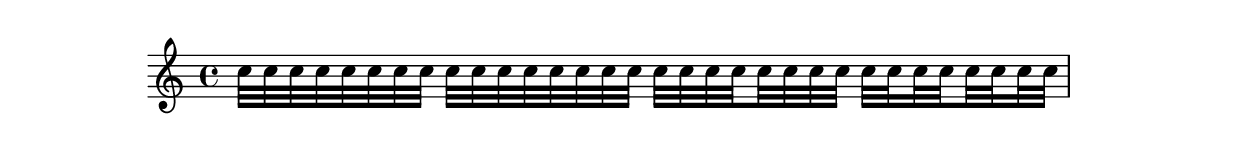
%% DO NOT EDIT this file manually; it is automatically
%% generated from LSR http://lsr.dsi.unimi.it
%% Make any changes in LSR itself, or in Documentation/snippets/new/ ,
%% and then run scripts/auxiliar/makelsr.py
%%
%% This file is in the public domain.
\version "2.14.2"

\header {
  lsrtags = "rhythms"

%% Translation of GIT committish: 6977ddc9a3b63ea810eaecb864269c7d847ccf98

  texidoces = "

Las barras de semicorchea, o de figuras más breves, no se subdividen
de forma predeterminada.  Esto es, las tres (o más) barras se amplían
sin romperse sobre grupos completos de notas.  Este comportamiento se
puede modificar para subdividir las barras en subgrupos mediante el
establecimiento de la propiedad @code{subdivideBeams}.  Cuando está
activada, las barras se subdividen a intervalos definidos por el valor
actual de @code{baseMoment} mediante la reducción de las barras
repetidas a una sola entre los subgrupos.  Observe que el valor
predeterminado de @code{baseMoment} es uno más que el denominador del
tipo de compás actual, si no se fija explícitamente.  Se debe ajustar
a una fracción que da la duración del subgrupo de barras utilizando la
función @code{ly:make-moment}, como se ve en este fragmento de código.
Asimismo, cuando se modifica @code{baseMoment}, se debería cambiar
también @code{beatStructure} para que corresponda al @code{baseMoment}
nuevo:

"
  doctitlees = "Subdivisión de barras"

%% Translation of GIT committish: 3b125956b08d27ef39cd48bfa3a2f1e1bb2ae8b4
  texidocfr = "
Les ligatures d'une succession de notes de durée inférieure à la croche
ne sont pas subdivisées par défaut.  Autrement dit, tous les traits de
ligature (deux ou plus) seront continus.  Ce comportement peut être
modifié afin de diviser la ligature en sous-groupes grâce à la propriété
@code{subdivideBeams}.  Lorsqu'elle est activée, les ligatures seront
subdivisées selon un intervalle défini par @code{baseMoment}@tie{}; il n'y
aura alors plus qu'un seul trait de ligature entre chaque sous-groupe.
Par défaut, @code{baseMoment} fixe la valeur de référence par rapport à
la métrique en vigueur.  Il faudra donc lui fournir, à l'aide de la
fonction @code{ly:make-moment}, une fraction correspondant à la durée du
sous-groupe désiré comme dans l'exemple ci-dessous.  Gardez à l'esprit
que, si vous venez à modifier @code{baseMoment}, vous devrez
probablement adapter @code{beatStrusture} afin qu'il reste en adéquation
avec les nouvelles valeurs de @code{baseMoment}.

"
  doctitlefr = "Subdivision des ligatures"

  texidoc = "
The beams of consecutive 16th (or shorter) notes are, by default, not
subdivided.  That is, the three (or more) beams stretch unbroken over
entire groups of notes.  This behavior can be modified to subdivide the
beams into sub-groups by setting the property @code{subdivideBeams}.
When set, multiple beams will be subdivided at intervals defined by the
current value of @code{baseMoment} by reducing the multiple beams to
just one beam between the sub-groups. Note that @code{baseMoment}
defaults to one over the denominator of the current time signature if
not set explicitly. It must be set to a fraction giving the duration of
the beam sub-group using the @code{ly:make-moment} function, as shown
in this snippet. Also, when @code{baseMoment} is changed,
@code{beatStructure} should also be changed to match the new
@code{baseMoment}:

"
  doctitle = "Subdividing beams"
} % begin verbatim

\relative c'' {
  c32[ c c c c c c c]
  \set subdivideBeams = ##t
  c32[ c c c c c c c]

  % Set beam sub-group length to an eighth note
  \set baseMoment = #(ly:make-moment 1 8)
  \set beatStructure = #'(2 2 2 2)
  c32[ c c c c c c c]

  % Set beam sub-group length to a sixteenth note
  \set baseMoment = #(ly:make-moment 1 16)
  \set beatStructure = #'(4 4 4 4)
  c32[ c c c c c c c]
}

